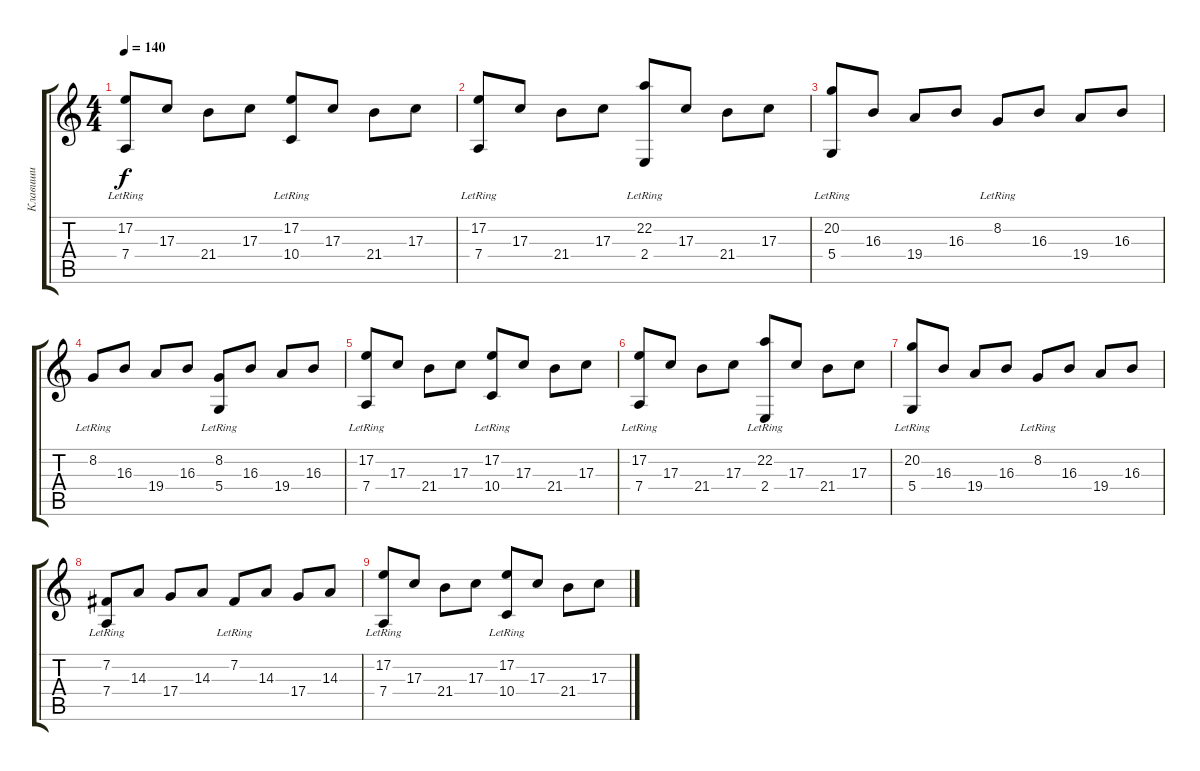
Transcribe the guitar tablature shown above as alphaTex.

\track ("Клавиши" "Клавиши") {instrument brightacousticpiano}
\staff {score tabs}
\tuning (E4 B3 G3 D3 A2 E2) {hide}
\ts (4 4)
\tempo 140
\clef g2
\ks c
(17.2{lr} 7.4{lr}).8{dy f} 17.3.8 21.4.8 17.3.8 (17.2{lr} 10.4{lr}).8 17.3.8 21.4.8 17.3.8 |
(17.2{lr} 7.4{lr}).8 17.3.8 21.4.8 17.3.8 (22.2{lr} 2.4{lr}).8 17.3.8 21.4.8 17.3.8 |
(20.2{lr} 5.4{lr}).8 16.3.8 19.4.8 16.3.8 8.2{lr}.8 16.3.8 19.4.8 16.3.8 |
8.2{lr}.8 16.3.8 19.4.8 16.3.8 (8.2{lr} 5.4{lr}).8 16.3.8 19.4.8 16.3.8 |
(17.2{lr} 7.4{lr}).8 17.3.8 21.4.8 17.3.8 (17.2{lr} 10.4{lr}).8 17.3.8 21.4.8 17.3.8 |
(17.2{lr} 7.4{lr}).8 17.3.8 21.4.8 17.3.8 (22.2{lr} 2.4{lr}).8 17.3.8 21.4.8 17.3.8 |
(20.2{lr} 5.4{lr}).8 16.3.8 19.4.8 16.3.8 8.2{lr}.8 16.3.8 19.4.8 16.3.8 |
(7.2{lr} 7.4{lr}).8 14.3.8 17.4.8 14.3.8 7.2{lr}.8 14.3.8 17.4.8 14.3.8 |
(17.2{lr} 7.4{lr}).8 17.3.8 21.4.8 17.3.8 (17.2{lr} 10.4{lr}).8 17.3.8 21.4.8 17.3.8
